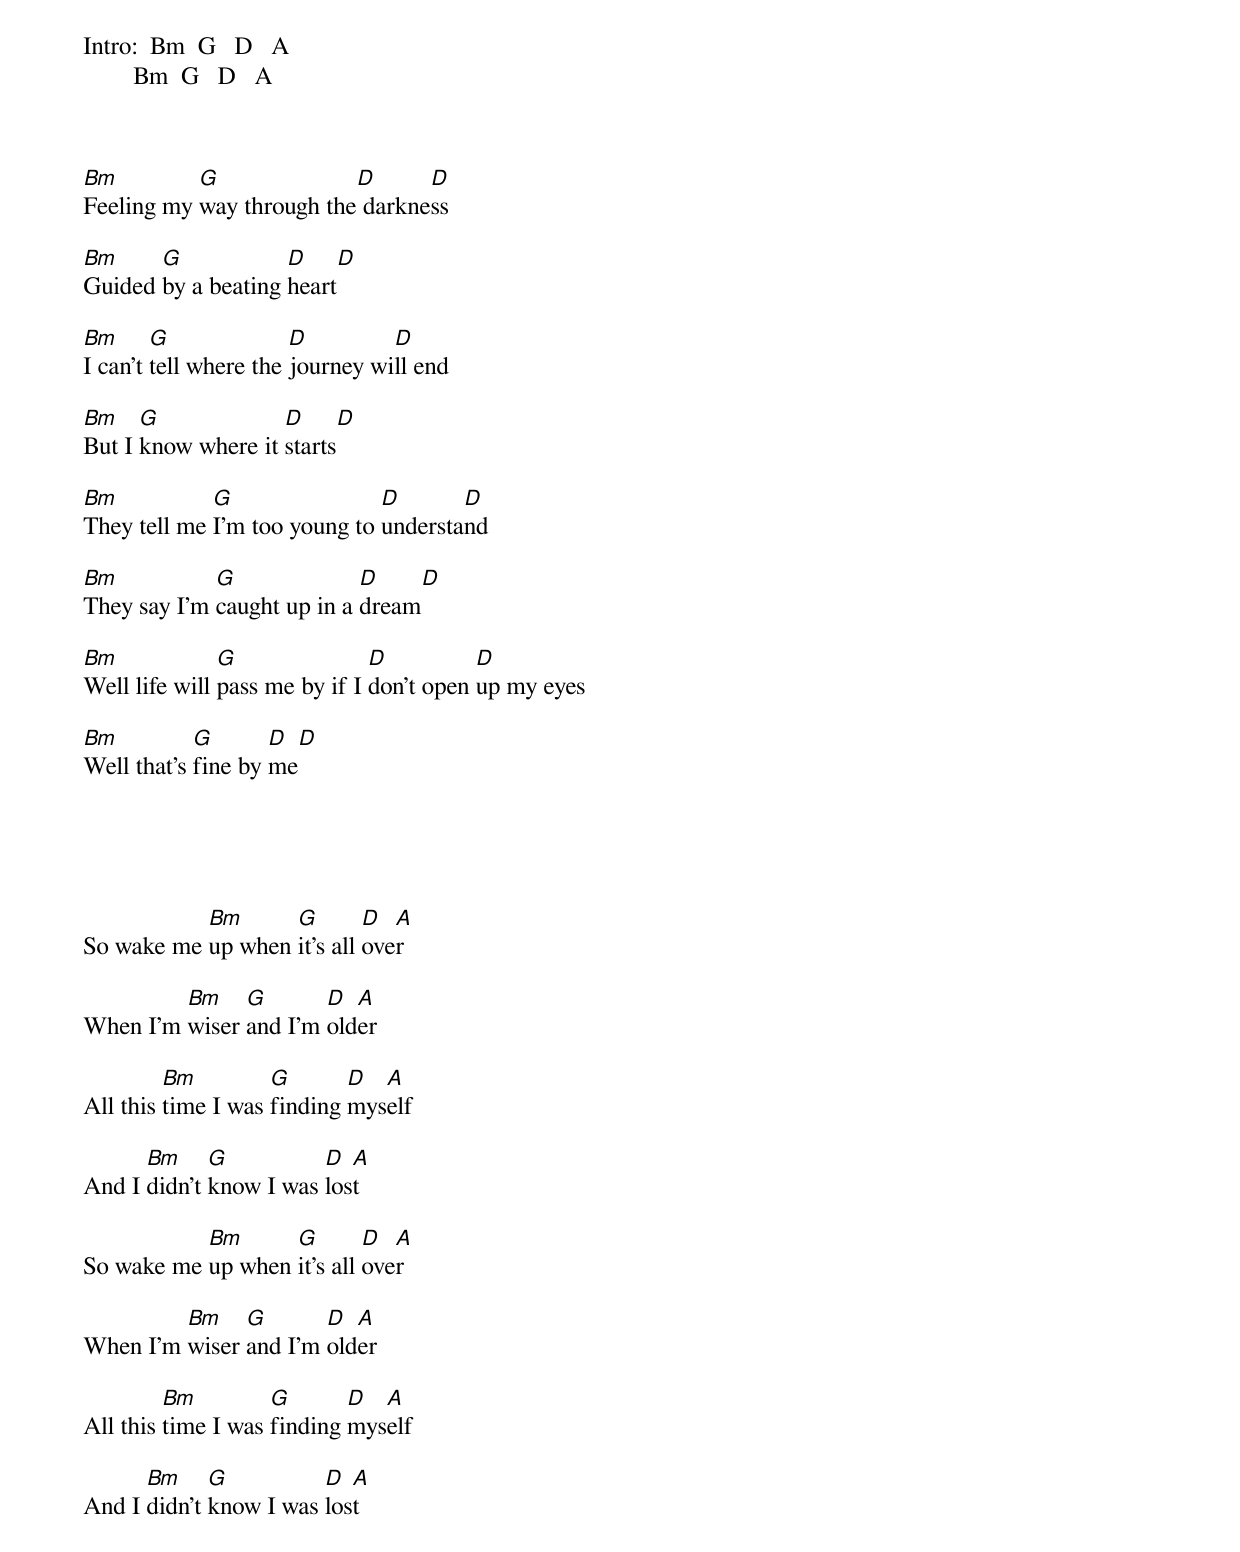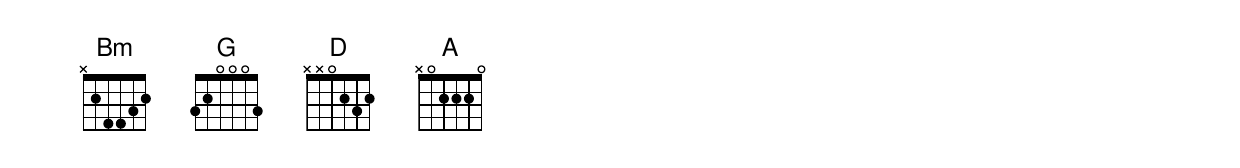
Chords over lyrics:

Intro:  Bm  G   D   A
        Bm  G   D   A



Bm         G              D      D
Feeling my way through the darkness

Bm     G            D    D
Guided by a beating heart

Bm      G              D         D
I can’t tell where the journey will end

Bm    G             D     D
But I know where it starts

Bm           G                D       D
They tell me I’m too young to understand

Bm           G              D     D
They say I’m caught up in a dream

Bm             G               D          D
Well life will pass me by if I don’t open up my eyes

Bm          G       D   D
Well that’s fine by me





           Bm      G        D  A
So wake me up when it’s all over

         Bm    G       D  A
When I’m wiser and I’m older

         Bm         G       D  A
All this time I was finding myself

      Bm     G          D  A
And I didn’t know I was lost

           Bm      G        D  A
So wake me up when it’s all over

         Bm    G       D  A
When I’m wiser and I’m older

         Bm         G       D  A
All this time I was finding myself

      Bm     G          D  A
And I didn’t know I was lost
